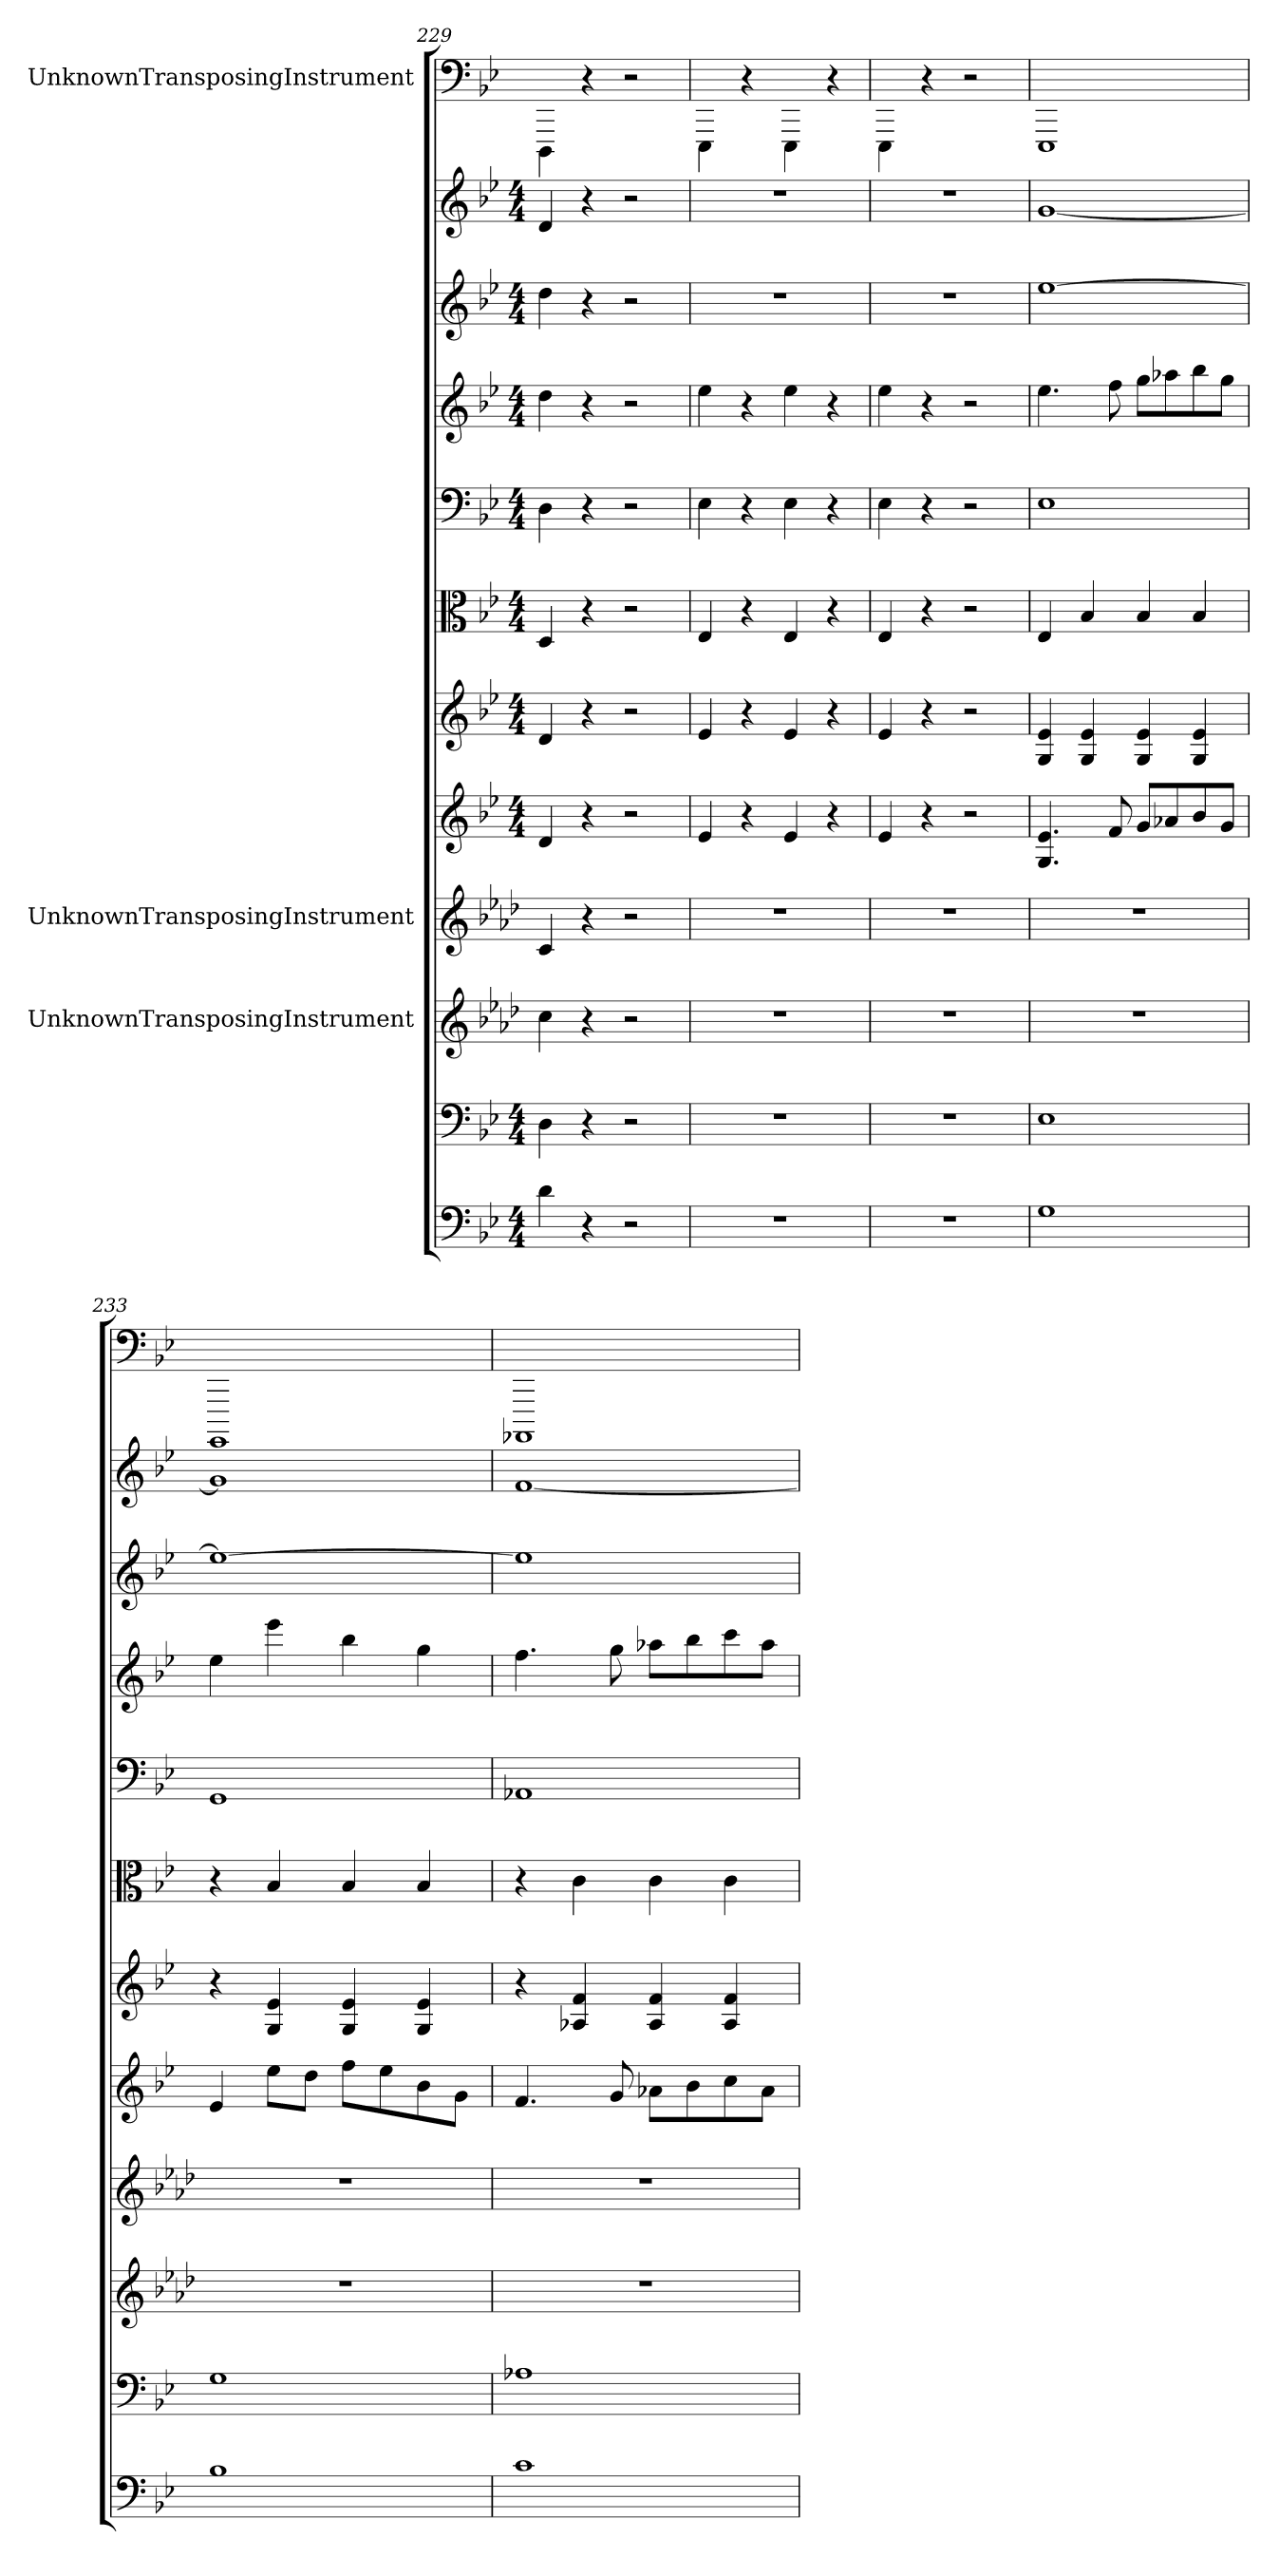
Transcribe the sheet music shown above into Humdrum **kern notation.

**kern	**kern	**kern	**kern	**kern	**kern	**kern	**kern	**kern	**kern	**kern	**kern
*part12	*part11	*part10	*part9	*part8	*part7	*part6	*part5	*part4	*part3	*part2	*part1
*staff12	*staff11	*staff10	*staff9	*staff8	*staff7	*staff6	*staff5	*staff4	*staff3	*staff2	*staff1
*	*	*I"UnknownTransposingInstrument	*I"UnknownTransposingInstrument	*	*	*	*	*	*	*	*I"UnknownTransposingInstrument
*clefF4	*clefF4	*clefG2	*clefG2	*clefG2	*clefG2	*clefC3	*clefF4	*clefG2	*clefG2	*clefG2	*clefF4
*	*	*ITrd-1c-2	*ITrd-1c-2	*	*	*	*	*	*	*	*ITrd-7c-12
*k[b-e-]	*k[b-e-]	*k[b-e-]	*k[b-e-]	*k[b-e-]	*k[b-e-]	*k[b-e-]	*k[b-e-]	*k[b-e-]	*k[b-e-]	*k[b-e-]	*k[b-e-]
*M4/4	*M4/4	*	*	*M4/4	*M4/4	*M4/4	*M4/4	*M4/4	*M4/4	*M4/4	*
=229	=229	=229	=229	=229	=229	=229	=229	=229	=229	=229	=229
4d\	4D\	4dd\	4d/	4d/	4d/	4D/	4D\	4dd\	4dd\	4d/	4DD\
4r	4r	4r	4r	4r	4r	4r	4r	4r	4r	4r	4r
2r	2r	2r	2r	2r	2r	2r	2r	2r	2r	2r	2r
=230	=230	=230	=230	=230	=230	=230	=230	=230	=230	=230	=230
1r	1r	1r	1r	4e-/	4e-/	4E-/	4E-\	4ee-\	1r	1r	4EE-\
.	.	.	.	4r	4r	4r	4r	4r	.	.	4r
.	.	.	.	4e-/	4e-/	4E-/	4E-\	4ee-\	.	.	4EE-\
.	.	.	.	4r	4r	4r	4r	4r	.	.	4r
=231	=231	=231	=231	=231	=231	=231	=231	=231	=231	=231	=231
1r	1r	1r	1r	4e-/	4e-/	4E-/	4E-\	4ee-\	1r	1r	4EE-\
.	.	.	.	4r	4r	4r	4r	4r	.	.	4r
.	.	.	.	2r	2r	2r	2r	2r	.	.	2r
=232	=232	=232	=232	=232	=232	=232	=232	=232	=232	=232	=232
1G\	1E-\	1r	1r	4.G/ 4.e-/	4G/ 4e-/	4E-/	1E-\	4.ee-\	[1ee-\	[1g/	1EE-\
.	.	.	.	.	4G/ 4e-/	4B-/	.	.	.	.	.
.	.	.	.	8f/	.	.	.	8ff\	.	.	.
.	.	.	.	8g/L	4G/ 4e-/	4B-/	.	8gg\L	.	.	.
.	.	.	.	8a-X/	.	.	.	8aa-X\	.	.	.
.	.	.	.	8b-/	4G/ 4e-/	4B-/	.	8bb-\	.	.	.
.	.	.	.	8g/J	.	.	.	8gg\J	.	.	.
=233	=233	=233	=233	=233	=233	=233	=233	=233	=233	=233	=233
1B-\	1G\	1r	1r	4e-/	4r	4r	1GG/	4ee-\	1ee-\_	1g/]	1GGG/
.	.	.	.	8ee-\L	4G/ 4e-/	4B-/	.	4eee-\	.	.	.
.	.	.	.	8dd\J	.	.	.	.	.	.	.
.	.	.	.	8ff\L	4G/ 4e-/	4B-/	.	4bb-\	.	.	.
.	.	.	.	8ee-\	.	.	.	.	.	.	.
.	.	.	.	8b-\	4G/ 4e-/	4B-/	.	4gg\	.	.	.
.	.	.	.	8g\J	.	.	.	.	.	.	.
=234	=234	=234	=234	=234	=234	=234	=234	=234	=234	=234	=234
1c\	1A-X\	1r	1r	4.f/	4r	4r	1AA-X/	4.ff\	1ee-\]	[1f/	1AAA-X/
.	.	.	.	.	4A-X/ 4f/	4c\	.	.	.	.	.
.	.	.	.	8g/	.	.	.	8gg\	.	.	.
.	.	.	.	8a-X\L	4A-/ 4f/	4c\	.	8aa-X\L	.	.	.
.	.	.	.	8b-\	.	.	.	8bb-\	.	.	.
.	.	.	.	8cc\	4A-/ 4f/	4c\	.	8ccc\	.	.	.
.	.	.	.	8a-\J	.	.	.	8aa-\J	.	.	.
=	=	=	=	=	=	=	=	=	=	=	=
*-	*-	*-	*-	*-	*-	*-	*-	*-	*-	*-	*-
